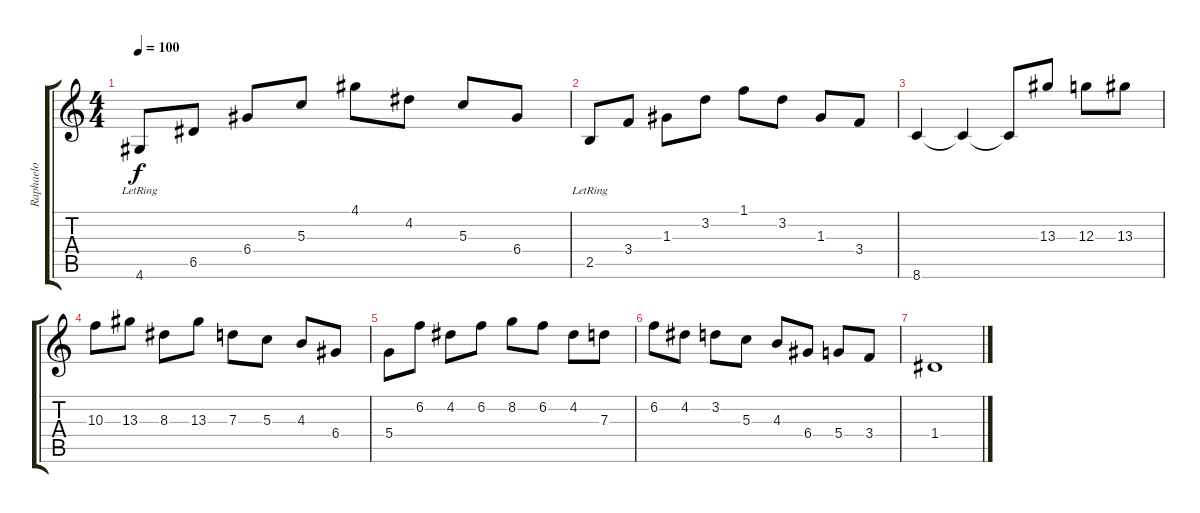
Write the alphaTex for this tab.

\track ("Raphaelo" "Raphaelo") {instrument distortionguitar}
\staff {score tabs}
\tuning (E4 B3 G3 D3 A2 E2) {hide}
\ts (4 4)
\tempo 100
\clef g2
\ks c
4.6{lr}.8{dy f} 6.5.8 6.4.8 5.3.8 4.1.8 4.2.8 5.3.8 6.4.8 |
2.5{lr}.8 3.4.8 1.3.8 3.2.8 1.1.8 3.2.8 1.3.8 3.4.8 |
8.6.4{instrument acousticguitarsteel} 8.6{t}.4 8.6{t}.8 13.3.8 12.3.8 13.3.8 |
10.3.8 13.3.8 8.3.8 13.3.8 7.3.8 5.3.8 4.3.8 6.4.8 |
5.4.8 6.2.8 4.2.8 6.2.8 8.2.8 6.2.8 4.2.8 7.3.8 |
6.2.8 4.2.8 3.2.8 5.3.8 4.3.8 6.4.8 5.4.8 3.4.8 |
1.4.1
